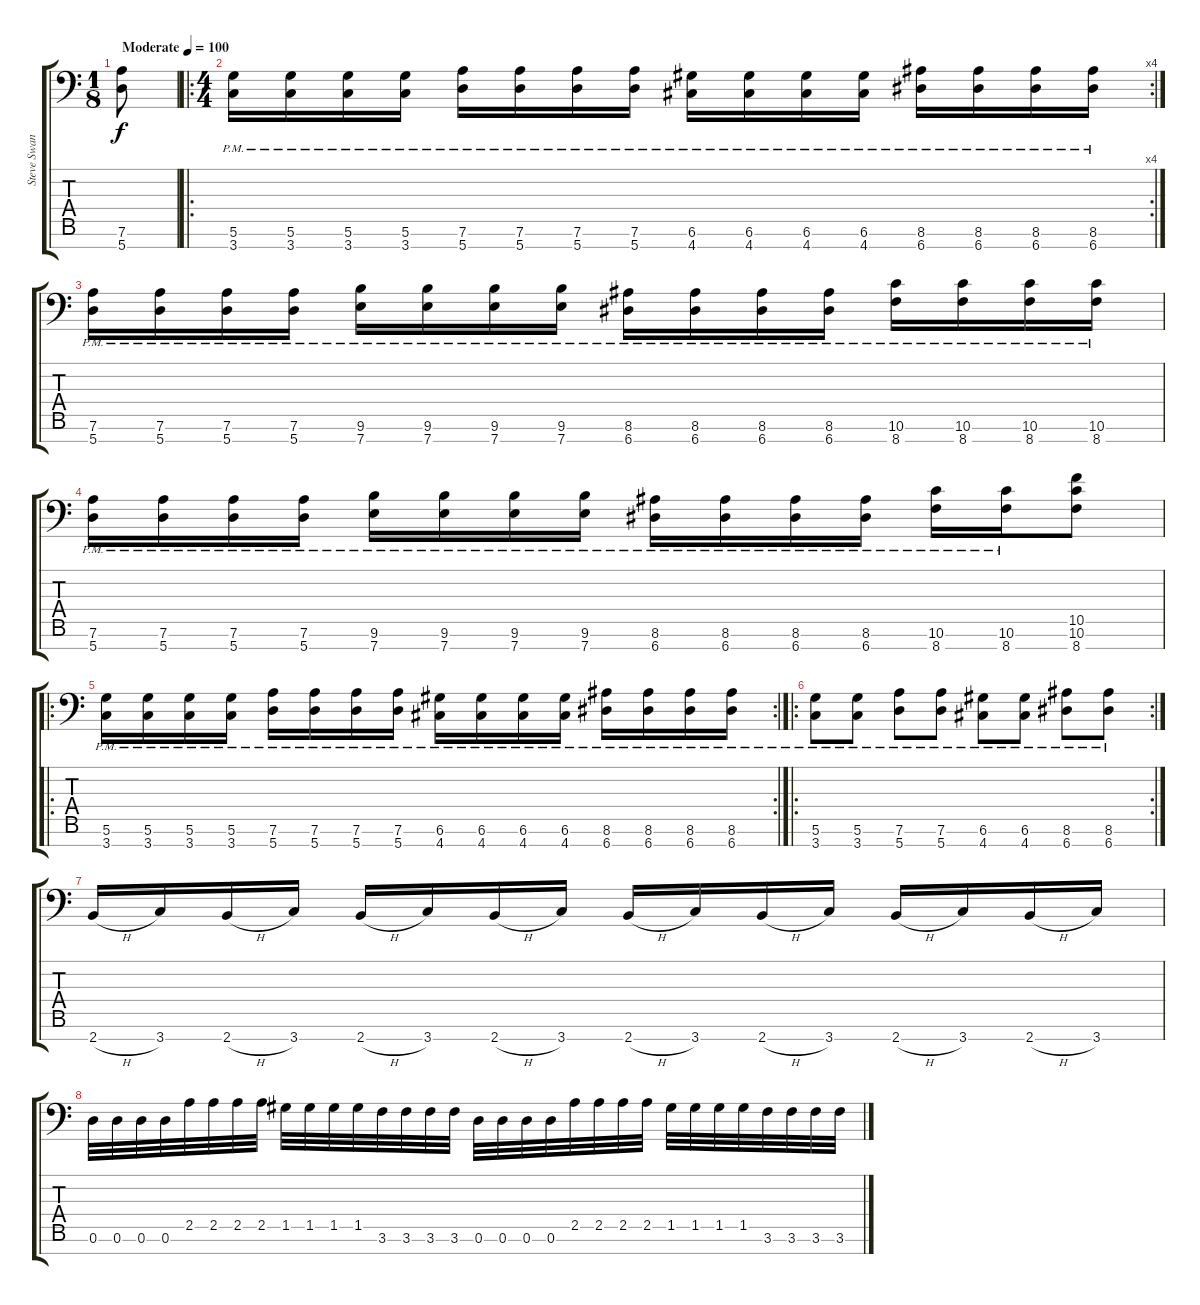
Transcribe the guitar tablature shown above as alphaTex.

\track ("Steve Swanson" "Steve Swan") {instrument distortionguitar}
\staff {score tabs}
\tuning (D4 A3 F3 C3 G2 D2 A1) {hide}
\ts (1 8)
\tempo (100 "Moderate")
\clef f4
\ks c
(7.6 5.7).8{dy f instrument distortionguitar} |
\ro
\rc 4
\ts (4 4)
(5.6{pm} 3.7{pm}).16 (5.6{pm} 3.7{pm}).16 (5.6{pm} 3.7{pm}).16 (5.6{pm} 3.7{pm}).16 (7.6{pm} 5.7{pm}).16 (7.6{pm} 5.7{pm}).16 (7.6{pm} 5.7{pm}).16 (7.6{pm} 5.7{pm}).16 (6.6{pm} 4.7{pm}).16 (6.6{pm} 4.7{pm}).16 (6.6{pm} 4.7{pm}).16 (6.6{pm} 4.7{pm}).16 (8.6{pm} 6.7{pm}).16 (8.6{pm} 6.7{pm}).16 (8.6{pm} 6.7{pm}).16 (8.6{pm} 6.7{pm}).16 |
(7.6{pm} 5.7{pm}).16 (7.6{pm} 5.7{pm}).16 (7.6{pm} 5.7{pm}).16 (7.6{pm} 5.7{pm}).16 (9.6{pm} 7.7{pm}).16 (9.6{pm} 7.7{pm}).16 (9.6{pm} 7.7{pm}).16 (9.6{pm} 7.7{pm}).16 (8.6{pm} 6.7{pm}).16 (8.6{pm} 6.7{pm}).16 (8.6{pm} 6.7{pm}).16 (8.6{pm} 6.7{pm}).16 (10.6{pm} 8.7{pm}).16 (10.6{pm} 8.7{pm}).16 (10.6{pm} 8.7{pm}).16 (10.6{pm} 8.7{pm}).16 |
(7.6{pm} 5.7{pm}).16 (7.6{pm} 5.7{pm}).16 (7.6{pm} 5.7{pm}).16 (7.6{pm} 5.7{pm}).16 (9.6{pm} 7.7{pm}).16 (9.6{pm} 7.7{pm}).16 (9.6{pm} 7.7{pm}).16 (9.6{pm} 7.7{pm}).16 (8.6{pm} 6.7{pm}).16 (8.6{pm} 6.7{pm}).16 (8.6{pm} 6.7{pm}).16 (8.6{pm} 6.7{pm}).16 (10.6{pm} 8.7{pm}).16 (10.6{pm} 8.7{pm}).16 (10.5 10.6 8.7).8 |
\ro
\rc 2
(5.6{pm} 3.7{pm}).16 (5.6{pm} 3.7{pm}).16 (5.6{pm} 3.7{pm}).16 (5.6{pm} 3.7{pm}).16 (7.6{pm} 5.7{pm}).16 (7.6{pm} 5.7{pm}).16 (7.6{pm} 5.7{pm}).16 (7.6{pm} 5.7{pm}).16 (6.6{pm} 4.7{pm}).16 (6.6{pm} 4.7{pm}).16 (6.6{pm} 4.7{pm}).16 (6.6{pm} 4.7{pm}).16 (8.6{pm} 6.7{pm}).16 (8.6{pm} 6.7{pm}).16 (8.6{pm} 6.7{pm}).16 (8.6{pm} 6.7{pm}).16 |
\ro
\rc 2
(5.6{pm} 3.7{pm}).8 (5.6{pm} 3.7{pm}).8 (7.6{pm} 5.7{pm}).8 (7.6{pm} 5.7{pm}).8 (6.6{pm} 4.7{pm}).8 (6.6{pm} 4.7{pm}).8 (8.6{pm} 6.7{pm}).8 (8.6{pm} 6.7{pm}).8 |
2.7{h}.16 3.7.16 2.7{h}.16 3.7.16 2.7{h}.16 3.7.16 2.7{h}.16 3.7.16 2.7{h}.16 3.7.16 2.7{h}.16 3.7.16 2.7{h}.16 3.7.16 2.7{h}.16 3.7.16 |
0.6.32 0.6.32 0.6.32 0.6.32 2.5.32 2.5.32 2.5.32 2.5.32 1.5.32 1.5.32 1.5.32 1.5.32 3.6.32 3.6.32 3.6.32 3.6.32 0.6.32 0.6.32 0.6.32 0.6.32 2.5.32 2.5.32 2.5.32 2.5.32 1.5.32 1.5.32 1.5.32 1.5.32 3.6.32 3.6.32 3.6.32 3.6.32
